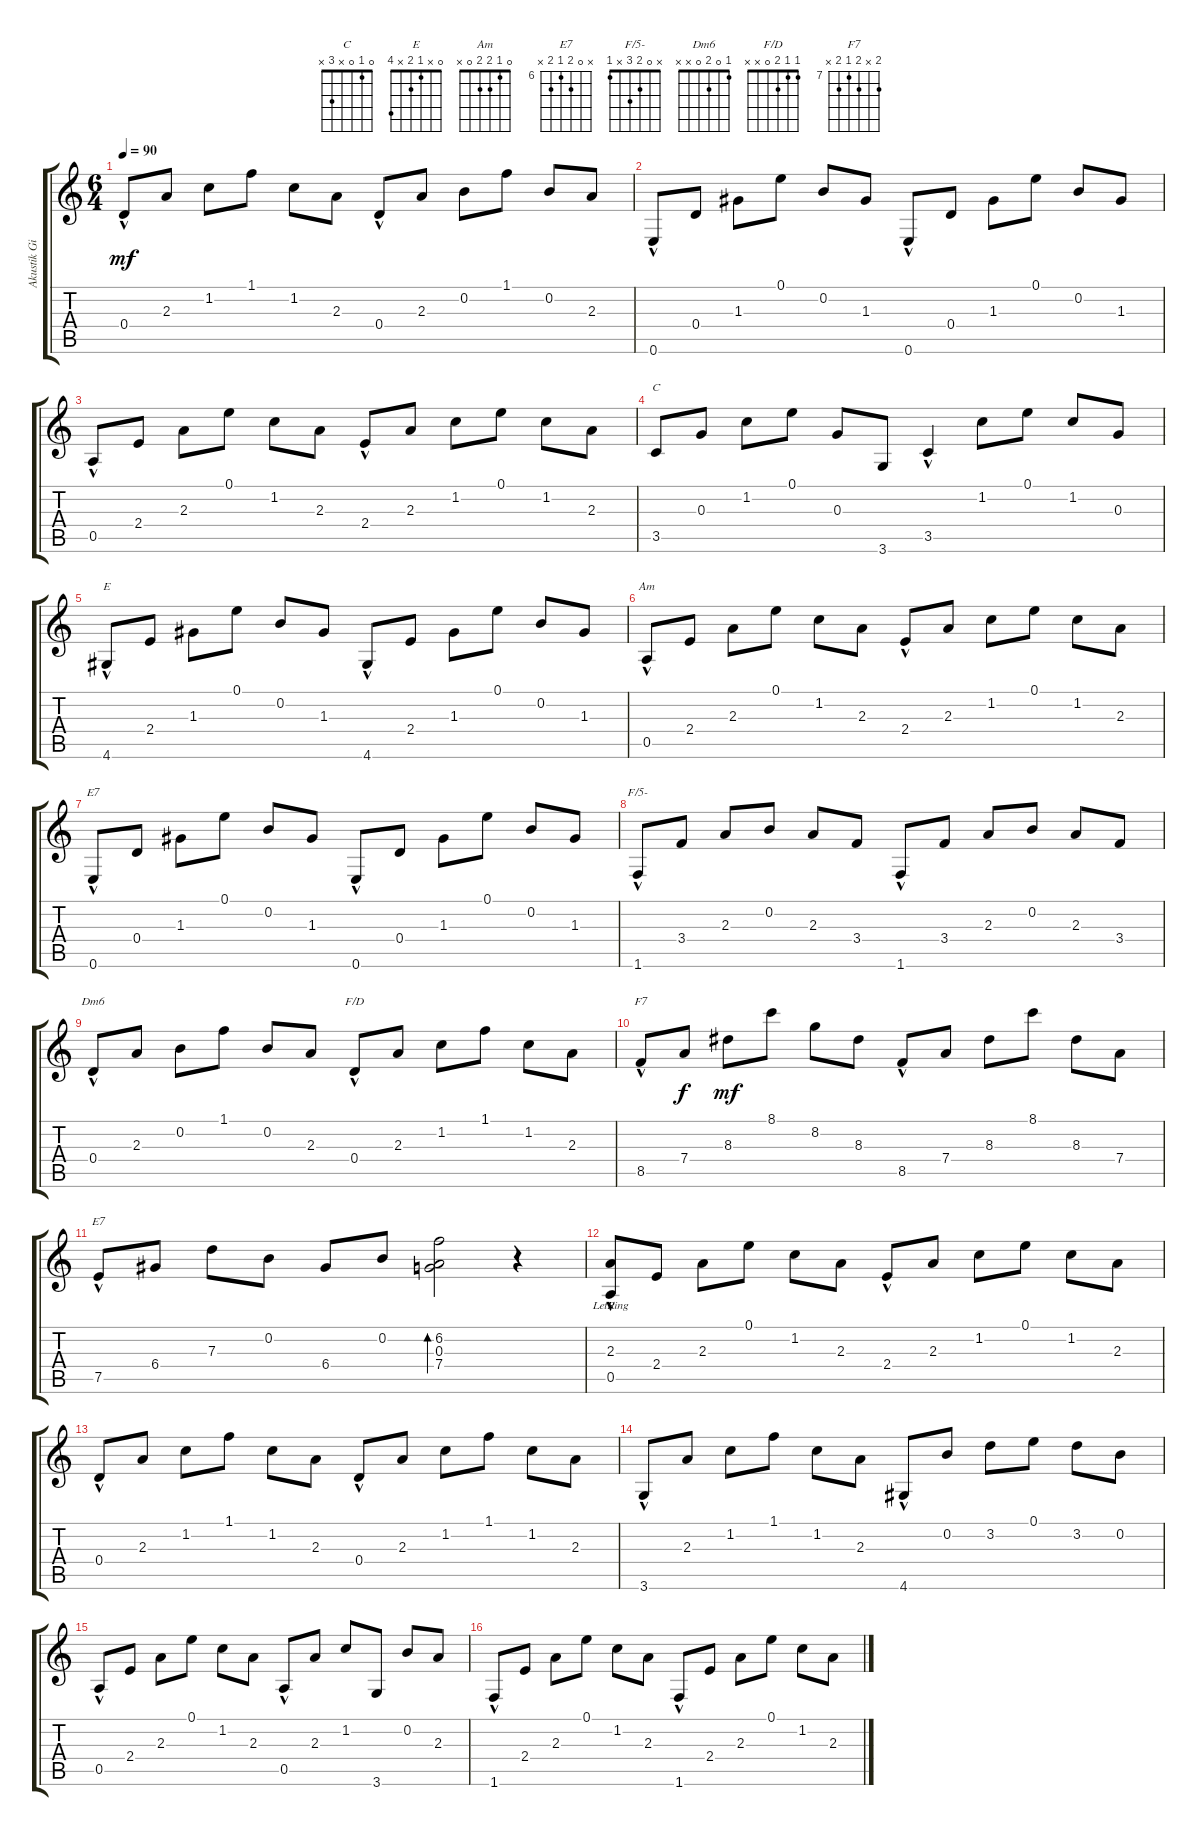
\track ("Akustik Gitar" "Akustik Gi") {instrument acousticguitarnylon}
\staff {score tabs}
\tuning (E4 B3 G3 D3 A2 E2) {hide}
\chord ("C" 0 1 0 x 3 x)
\chord ("E" 0 x 1 2 x 4)
\chord ("Am" 0 1 2 2 0 x)
\chord ("E7" 0 0 1 0 x 0)
\chord ("F/5-" x 0 2 3 x 1)
\chord ("Dm6" 1 0 2 0 x x)
\chord ("F/D" 1 1 2 0 x x)
\chord ("F7" 8 x 8 7 8 x) {firstfret 7}
\chord ("E7" x 0 7 6 7 x) {firstfret 6}
\ts (6 4)
\tempo 90
\clef g2
\ks c
0.4{hac}.8{dy mf} 2.3.8 1.2.8 1.1.8 1.2.8 2.3.8 0.4{hac}.8 2.3.8 0.2.8 1.1.8 0.2.8 2.3.8 |
0.6{hac}.8 0.4.8 1.3.8 0.1.8 0.2.8 1.3.8 0.6{hac}.8 0.4.8 1.3.8 0.1.8 0.2.8 1.3.8 |
0.5{hac}.8 2.4.8 2.3.8 0.1.8 1.2.8 2.3.8 2.4{hac}.8 2.3.8 1.2.8 0.1.8 1.2.8 2.3.8 |
3.5.8{ch "C"} 0.3.8 1.2.8 0.1.8 0.3.8 3.6.8 3.5{hac}.4 1.2.8 0.1.8 1.2.8 0.3.8 |
4.6{hac}.8{ch "E"} 2.4.8 1.3.8 0.1.8 0.2.8 1.3.8 4.6{hac}.8 2.4.8 1.3.8 0.1.8 0.2.8 1.3.8 |
0.5{hac}.8{ch "Am"} 2.4.8 2.3.8 0.1.8 1.2.8 2.3.8 2.4{hac}.8 2.3.8 1.2.8 0.1.8 1.2.8 2.3.8 |
0.6{hac}.8{ch "E7"} 0.4.8 1.3.8 0.1.8 0.2.8 1.3.8 0.6{hac}.8 0.4.8 1.3.8 0.1.8 0.2.8 1.3.8 |
1.6{hac}.8{ch "F/5-"} 3.4.8 2.3.8 0.2.8 2.3.8 3.4.8 1.6{hac}.8 3.4.8 2.3.8 0.2.8 2.3.8 3.4.8 |
0.4{hac}.8{ch "Dm6"} 2.3.8 0.2.8 1.1.8 0.2.8 2.3.8 0.4{hac}.8{ch "F/D"} 2.3.8 1.2.8 1.1.8 1.2.8 2.3.8 |
8.5{hac}.8{ch "F7"} 7.4.8{dy f} 8.3.8{dy mf} 8.1.8 8.2.8 8.3.8 8.5{hac}.8 7.4.8 8.3.8 8.1.8 8.3.8 7.4.8 |
7.5{hac}.8{ch "E7"} 6.4.8 7.3.8 0.2.8 6.4.8 0.2.8 (6.2 0.3 7.4).2{bd 480} r.4 |
(2.3 0.5{hac lr}).8 2.4.8 2.3.8 0.1.8 1.2.8 2.3.8 2.4{hac}.8 2.3.8 1.2.8 0.1.8 1.2.8 2.3.8 |
0.4{hac}.8 2.3.8 1.2.8 1.1.8 1.2.8 2.3.8 0.4{hac}.8 2.3.8 1.2.8 1.1.8 1.2.8 2.3.8 |
3.6{hac}.8 2.3.8 1.2.8 1.1.8 1.2.8 2.3.8 4.6{hac}.8 0.2.8 3.2.8 0.1.8 3.2.8 0.2.8 |
0.5{hac}.8 2.4.8 2.3.8 0.1.8 1.2.8 2.3.8 0.5{hac}.8 2.3.8 1.2.8 3.6.8 0.2.8 2.3.8 |
1.6{hac}.8 2.4.8 2.3.8 0.1.8 1.2.8 2.3.8 1.6{hac}.8 2.4.8 2.3.8 0.1.8 1.2.8 2.3.8
